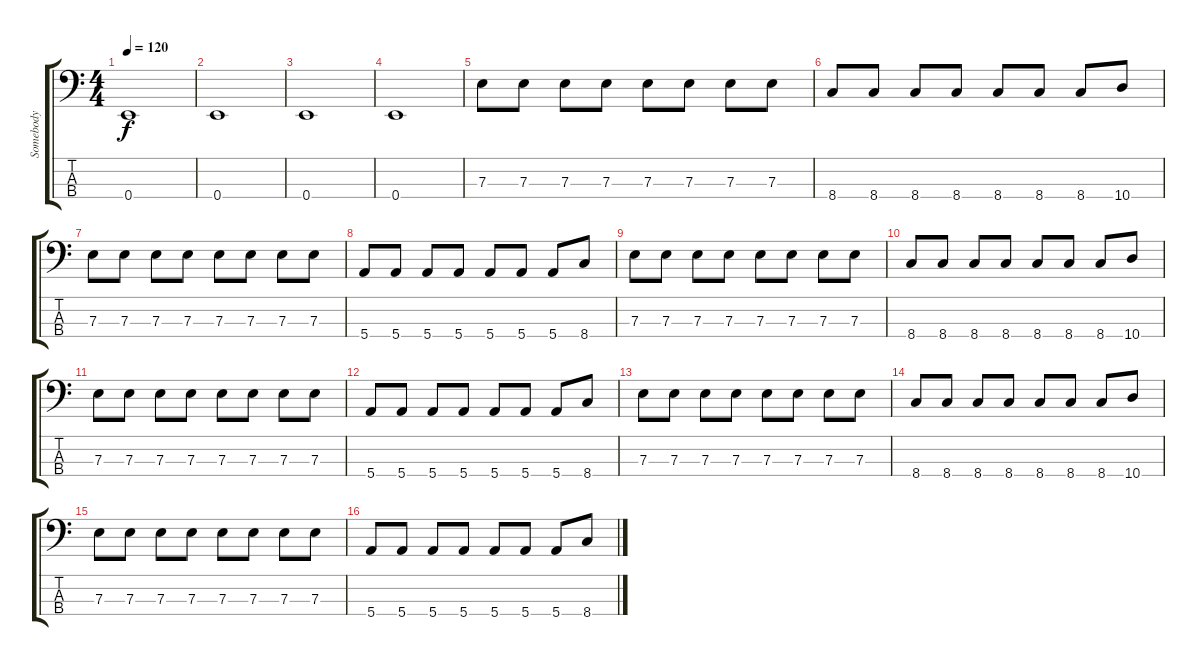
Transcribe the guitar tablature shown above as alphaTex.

\track ("Somebody" "Somebody") {instrument acousticguitarsteel}
\staff {score tabs}
\tuning (G2 D2 A1 E1) {hide}
\ts (4 4)
\tempo 120
\clef f4
\ks c
0.4.1{dy f} |
0.4.1 |
0.4.1 |
0.4.1 |
7.3.8 7.3.8 7.3.8 7.3.8 7.3.8 7.3.8 7.3.8 7.3.8 |
8.4.8 8.4.8 8.4.8 8.4.8 8.4.8 8.4.8 8.4.8 10.4.8 |
7.3.8 7.3.8 7.3.8 7.3.8 7.3.8 7.3.8 7.3.8 7.3.8 |
5.4.8 5.4.8 5.4.8 5.4.8 5.4.8 5.4.8 5.4.8 8.4.8 |
7.3.8 7.3.8 7.3.8 7.3.8 7.3.8 7.3.8 7.3.8 7.3.8 |
8.4.8 8.4.8 8.4.8 8.4.8 8.4.8 8.4.8 8.4.8 10.4.8 |
7.3.8 7.3.8 7.3.8 7.3.8 7.3.8 7.3.8 7.3.8 7.3.8 |
5.4.8 5.4.8 5.4.8 5.4.8 5.4.8 5.4.8 5.4.8 8.4.8 |
7.3.8 7.3.8 7.3.8 7.3.8 7.3.8 7.3.8 7.3.8 7.3.8 |
8.4.8 8.4.8 8.4.8 8.4.8 8.4.8 8.4.8 8.4.8 10.4.8 |
7.3.8 7.3.8 7.3.8 7.3.8 7.3.8 7.3.8 7.3.8 7.3.8 |
5.4.8 5.4.8 5.4.8 5.4.8 5.4.8 5.4.8 5.4.8 8.4.8
